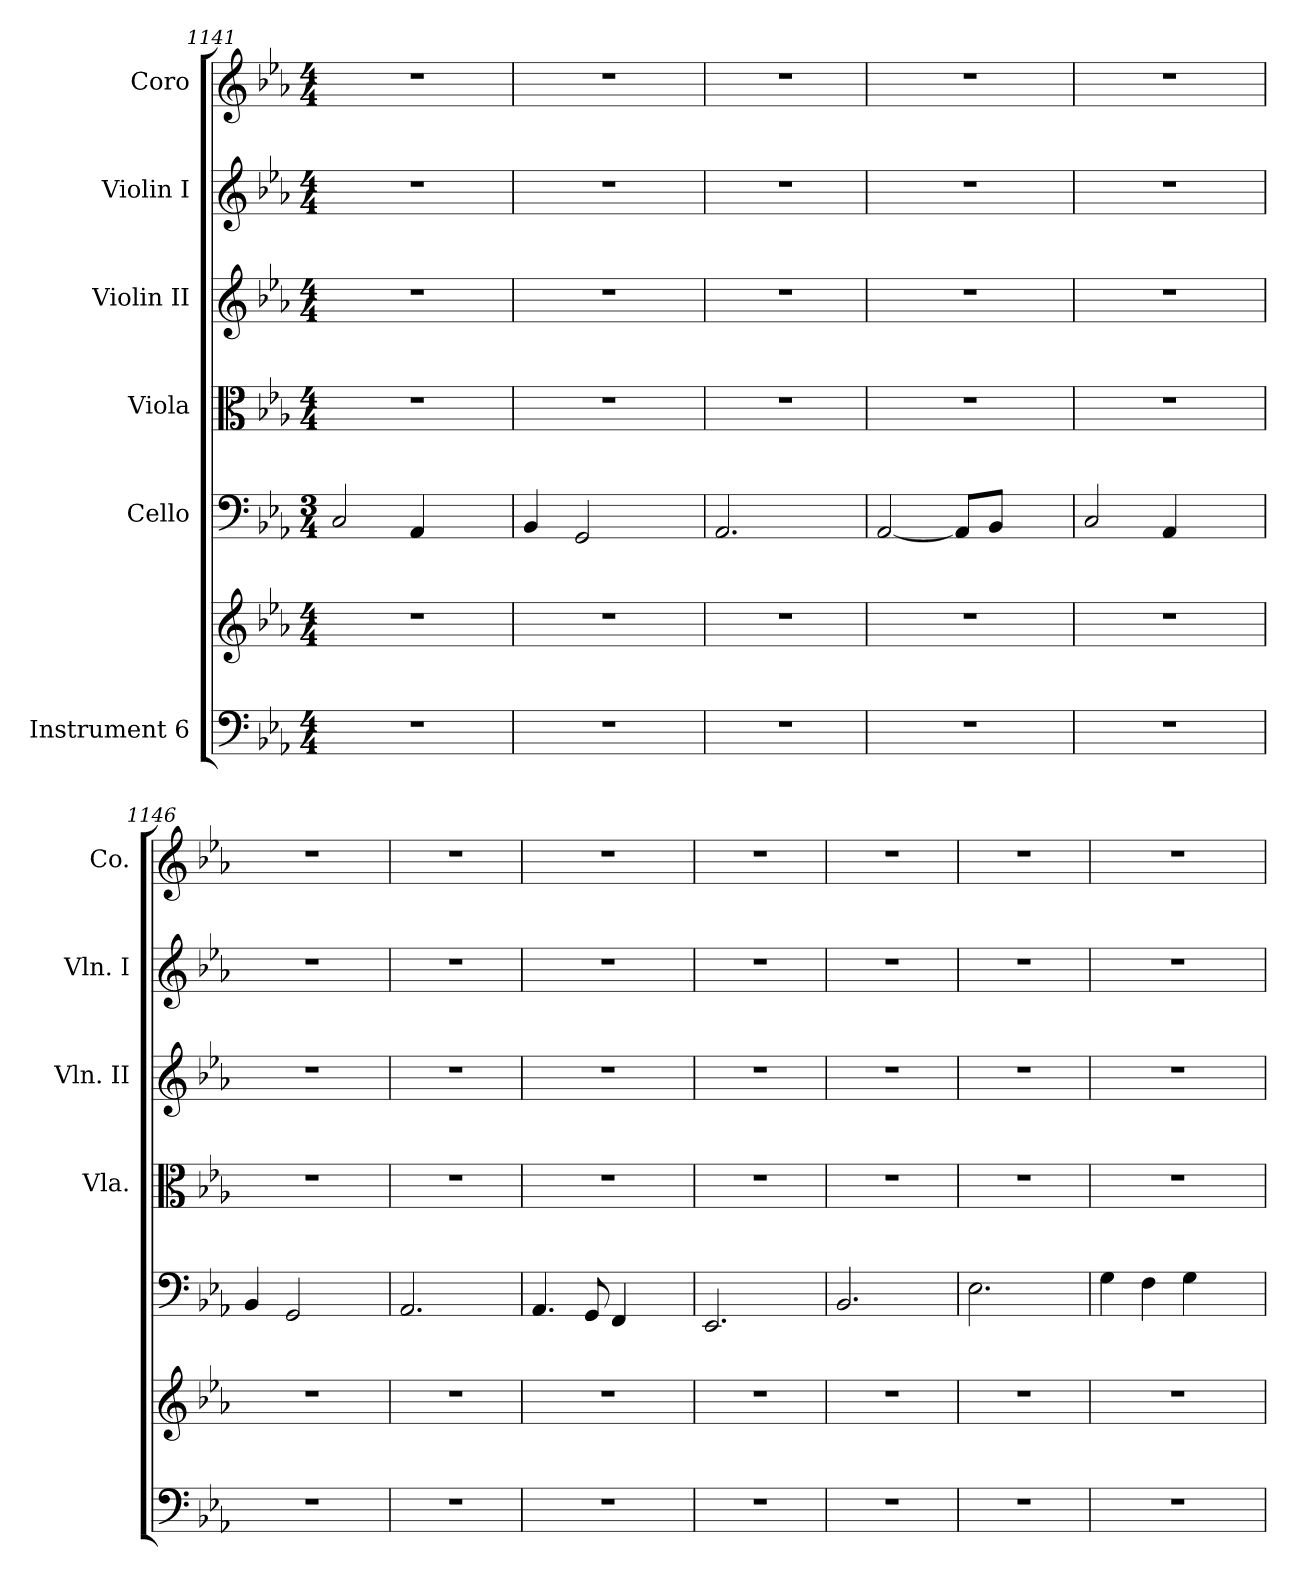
**kern	**kern	**kern	**kern	**kern	**kern	**kern
*part6	*part6	*part5	*part4	*part3	*part2	*part1
*staff7	*staff6	*staff5	*staff4	*staff3	*staff2	*staff1
*I"Instrument 6	*	*I"Cello	*I"Viola	*I"Violin II	*I"Violin I	*I"Coro
*	*	*	*I'Vla.	*I'Vln. II	*I'Vln. I	*I'Co.
*clefF4	*clefG2	*clefF4	*clefC3	*clefG2	*clefG2	*clefG2
*k[b-e-a-]	*k[b-e-a-]	*k[b-e-a-]	*k[b-e-a-]	*k[b-e-a-]	*k[b-e-a-]	*k[b-e-a-]
*E-:	*E-:	*E-:	*E-:	*E-:	*E-:	*E-:
*M4/4	*M4/4	*M3/4	*M4/4	*M4/4	*M4/4	*M4/4
=1141	=1141	=1141	=1141	=1141	=1141	=1141
1r	1r	2C/	1r	1r	1r	1r
.	.	4AA-/	.	.	.	.
.	.	4ryy	.	.	.	.
=1142	=1142	=1142	=1142	=1142	=1142	=1142
1r	1r	4BB-/	1r	1r	1r	1r
.	.	2GG/	.	.	.	.
.	.	4ryy	.	.	.	.
=1143	=1143	=1143	=1143	=1143	=1143	=1143
1r	1r	2.AA-/	1r	1r	1r	1r
.	.	4ryy	.	.	.	.
=1144	=1144	=1144	=1144	=1144	=1144	=1144
1r	1r	[<2AA-/	1r	1r	1r	1r
.	.	8AA-/L]	.	.	.	.
.	.	8BB-/J	.	.	.	.
.	.	4ryy	.	.	.	.
=1145	=1145	=1145	=1145	=1145	=1145	=1145
1r	1r	2C/	1r	1r	1r	1r
.	.	4AA-/	.	.	.	.
.	.	4ryy	.	.	.	.
=1146	=1146	=1146	=1146	=1146	=1146	=1146
1r	1r	4BB-/	1r	1r	1r	1r
.	.	2GG/	.	.	.	.
.	.	4ryy	.	.	.	.
=1147	=1147	=1147	=1147	=1147	=1147	=1147
1r	1r	2.AA-/	1r	1r	1r	1r
.	.	4ryy	.	.	.	.
!!LO:LB:g=z
=1148	=1148	=1148	=1148	=1148	=1148	=1148
1r	1r	4.AA-/	1r	1r	1r	1r
.	.	8GG/	.	.	.	.
.	.	4FF/	.	.	.	.
.	.	4ryy	.	.	.	.
=1149	=1149	=1149	=1149	=1149	=1149	=1149
1r	1r	2.EE-/	1r	1r	1r	1r
.	.	4ryy	.	.	.	.
=1150	=1150	=1150	=1150	=1150	=1150	=1150
1r	1r	2.BB-/	1r	1r	1r	1r
.	.	4ryy	.	.	.	.
=1151	=1151	=1151	=1151	=1151	=1151	=1151
1r	1r	2.E-\	1r	1r	1r	1r
.	.	4ryy	.	.	.	.
=1152	=1152	=1152	=1152	=1152	=1152	=1152
1r	1r	4G\	1r	1r	1r	1r
.	.	4F\	.	.	.	.
.	.	4G\	.	.	.	.
.	.	4ryy	.	.	.	.
=	=	=	=	=	=	=
*-	*-	*-	*-	*-	*-	*-
